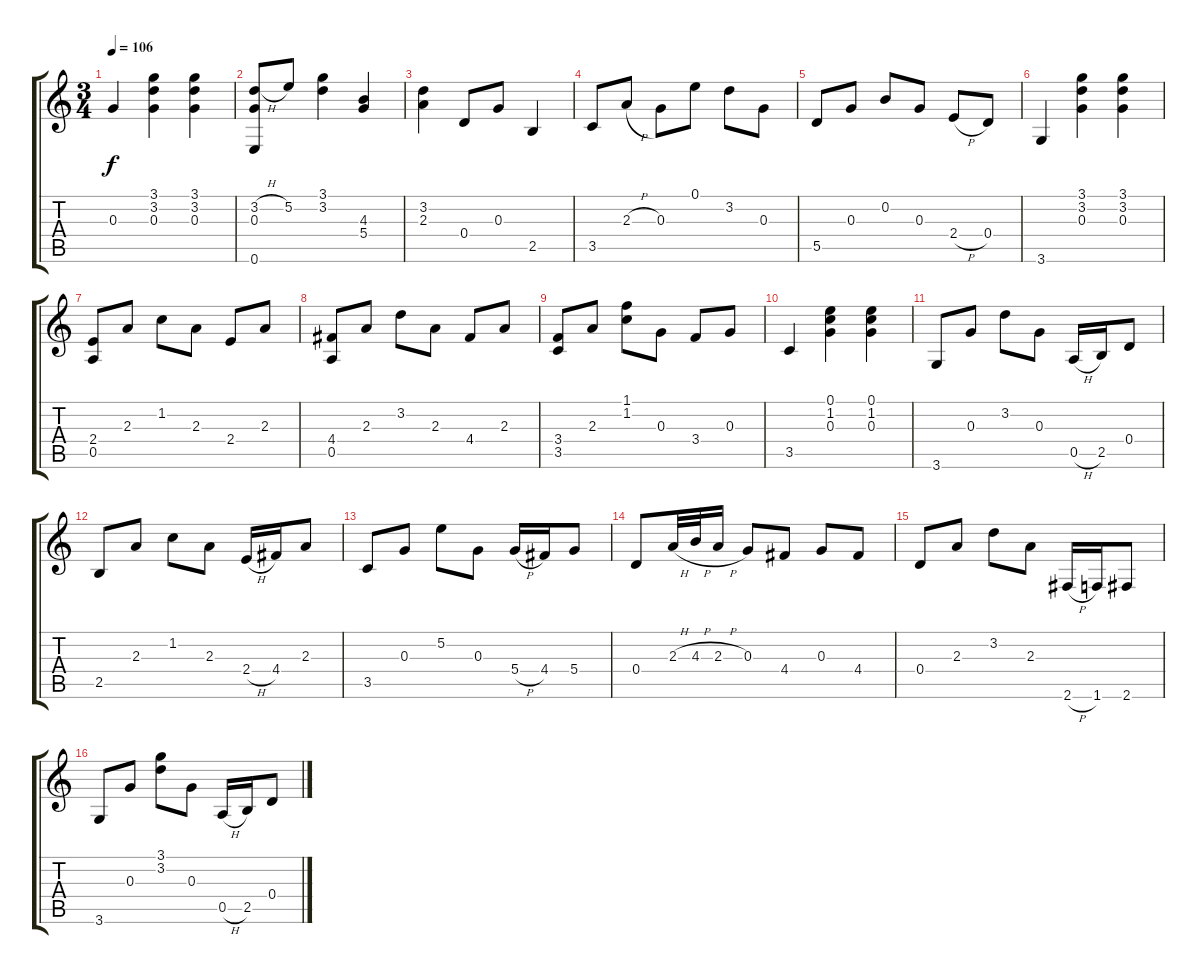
\track "" {instrument acousticguitarnylon}
\staff {score tabs}
\tuning (E4 B3 G3 D3 A2 E2) {hide}
\ts (3 4)
\tempo 106
\clef g2
\ks c
0.3.4{dy f} (3.1 3.2 0.3).4 (3.1 3.2 0.3).4 |
(3.2{h} 0.3 0.6).8 5.2.8 (3.1 3.2).4 (4.3 5.4).4 |
(3.2 2.3).4 0.4.8 0.3.8 2.5.4 |
3.5.8 2.3{h}.8 0.3.8 0.1.8 3.2.8 0.3.8 |
5.5.8 0.3.8 0.2.8 0.3.8 2.4{h}.8 0.4.8 |
3.6.4 (3.1 3.2 0.3).4 (3.1 3.2 0.3).4 |
(2.4 0.5).8 2.3.8 1.2.8 2.3.8 2.4.8 2.3.8 |
(4.4 0.5).8 2.3.8 3.2.8 2.3.8 4.4.8 2.3.8 |
(3.4 3.5).8 2.3.8 (1.1 1.2).8 0.3.8 3.4.8 0.3.8 |
3.5.4 (0.1 1.2 0.3).4 (0.1 1.2 0.3).4 |
3.6.8 0.3.8 3.2.8 0.3.8 0.5{h}.16 2.5.16 0.4.8 |
2.5.8 2.3.8 1.2.8 2.3.8 2.4{h}.16 4.4.16 2.3.8 |
3.5.8 0.3.8 5.2.8 0.3.8 5.4{h}.16 4.4.16 5.4.8 |
0.4.8 2.3{h}.32 4.3{h}.32 2.3{h}.16 0.3.8 4.4.8 0.3.8 4.4.8 |
0.4.8 2.3.8 3.2.8 2.3.8 2.6{h}.16 1.6.16 2.6.8 |
3.6.8 0.3.8 (3.1 3.2).8 0.3.8 0.5{h}.16 2.5.16 0.4.8
